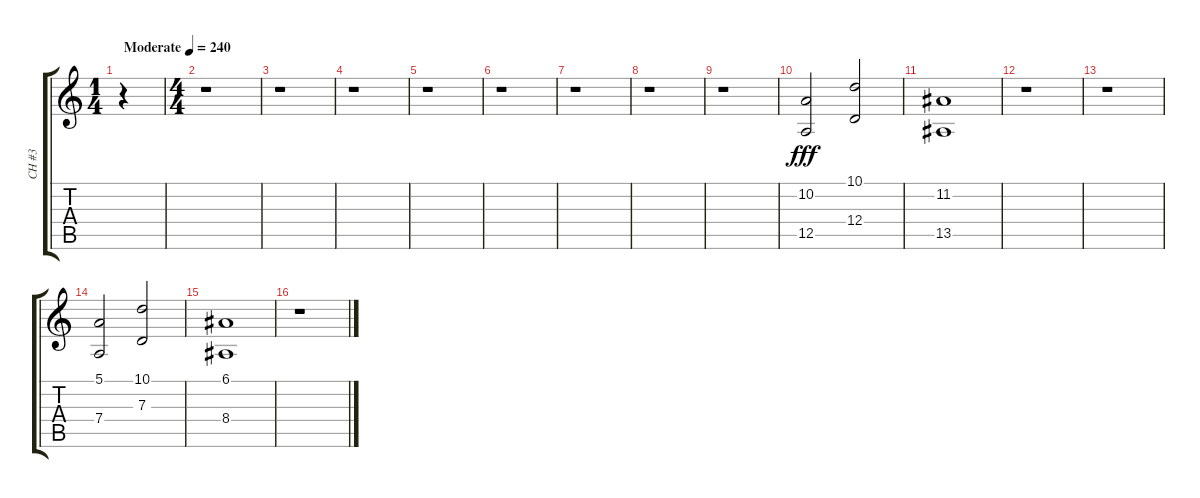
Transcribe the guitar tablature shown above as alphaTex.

\track ("CH #3" "CH #3") {instrument vibraphone}
\staff {score tabs}
\tuning (E4 B3 G3 D3 A2 E2) {hide}
\ts (1 4)
\tempo (240 "Moderate")
\clef g2
\ks c
r.4{dy fff instrument vibraphone} |
\ts (4 4)
r.1 |
r.1 |
r.1 |
r.1 |
r.1 |
r.1 |
r.1 |
r.1 |
(10.2 12.5).2{balance 8} (10.1 12.4).2 |
(11.2 13.5).1 |
r.1 |
r.1 |
(5.1 7.4).2 (10.1 7.3).2 |
(6.1 8.4).1 |
r.1
